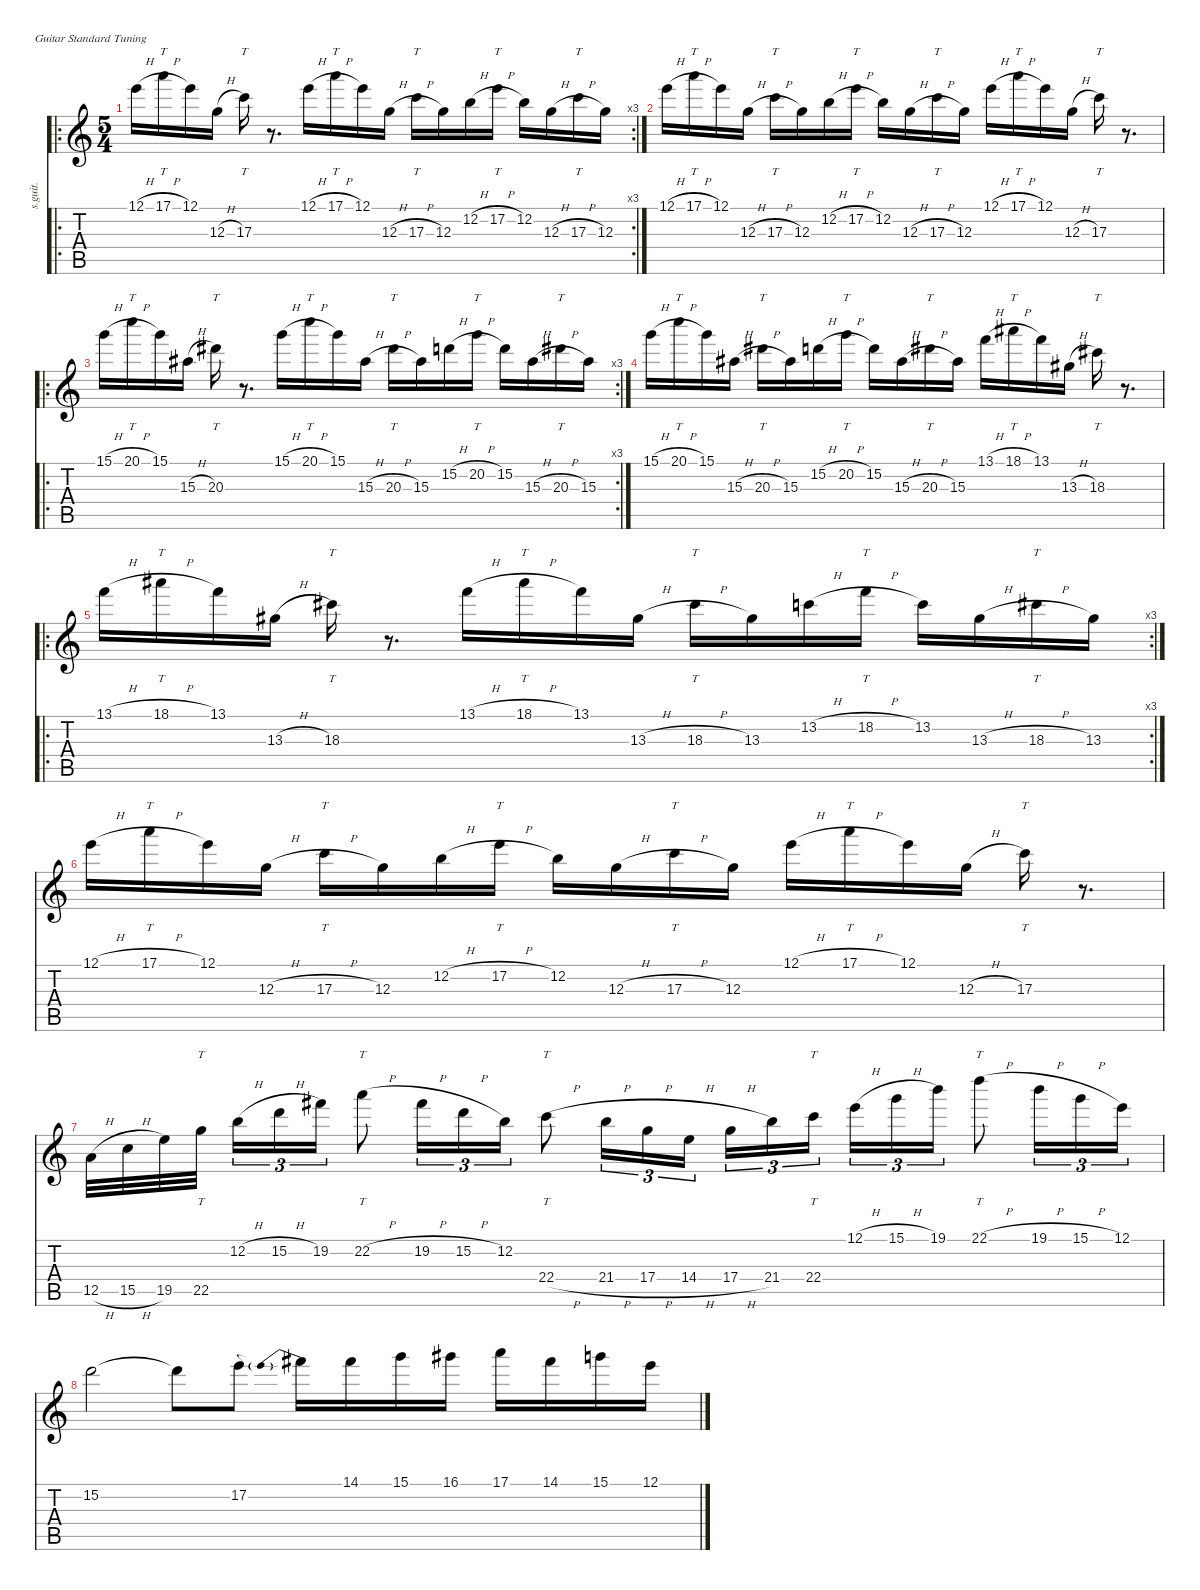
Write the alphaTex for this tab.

\defaultSystemsLayout 4
\hideDynamics
\bracketExtendMode nobrackets
\track ("Guthrie Govan" "s.guit.") {instrument distortionguitar}
\staff {score tabs}
\tuning (E4 B3 G3 D3 A2 E2)
\ro
\rc 3
\ts (5 4)
\tempo (152 hide)
\clef g2
\ks c
12.1{h}.16{dy f} 17.1{h}.16{tt} 12.1.16 12.3{h}.16 17.3.16{tt} r.8{d} 12.1{h}.16 17.1{h}.16{tt} 12.1.16 12.3{h}.16 17.3{h}.16{tt} 12.3.16 12.2{h}.16 17.2{h}.16{tt} 12.2.16 12.3{h}.16 17.3{h}.16{tt} 12.3.16 |
12.1{h}.16 17.1{h}.16{tt} 12.1.16 12.3{h}.16 17.3{h}.16{tt} 12.3.16 12.2{h}.16 17.2{h}.16{tt} 12.2.16 12.3{h}.16 17.3{h}.16{tt} 12.3.16 12.1{h}.16 17.1{h}.16{tt} 12.1.16 12.3{h}.16 17.3.16{tt} r.8{d} |
\ro
\rc 3
15.1{h}.16 20.1{h}.16{tt} 15.1.16 15.3{h acc #}.16 20.3{acc #}.16{tt} r.8{d} 15.1{h}.16 20.1{h}.16{tt} 15.1.16 15.3{h acc #}.16 20.3{h acc #}.16{tt} 15.3{acc #}.16 15.2{h}.16 20.2{h}.16{tt} 15.2.16 15.3{h acc #}.16 20.3{h acc #}.16{tt} 15.3{acc #}.16 |
15.1{h}.16 20.1{h}.16{tt} 15.1.16 15.3{h acc #}.16 20.3{h acc #}.16{tt} 15.3{acc #}.16 15.2{h}.16 20.2{h}.16{tt} 15.2.16 15.3{h acc #}.16 20.3{h acc #}.16{tt} 15.3{acc #}.16 13.1{h}.16 18.1{h acc #}.16{tt} 13.1.16 13.3{h acc #}.16 18.3{acc #}.16{tt} r.8{d} |
\ro
\rc 3
13.1{h}.16 18.1{h acc #}.16{tt} 13.1.16 13.3{h acc #}.16 18.3{acc #}.16{tt} r.8{d} 13.1{h}.16 18.1{h acc #}.16{tt} 13.1.16 13.3{h acc #}.16 18.3{h acc #}.16{tt} 13.3{acc #}.16 13.2{h}.16 18.2{h}.16{tt} 13.2.16 13.3{h acc #}.16 18.3{h acc #}.16{tt} 13.3{acc #}.16 |
12.1{h}.16 17.1{h}.16{tt} 12.1.16 12.3{h}.16 17.3{h}.16{tt} 12.3.16 12.2{h}.16 17.2{h}.16{tt} 12.2.16 12.3{h}.16 17.3{h}.16{tt} 12.3.16 12.1{h}.16 17.1{h}.16{tt} 12.1.16 12.3{h}.16 17.3.16{tt} r.8{d} |
12.5{h}.32 15.5{h}.32 19.5.32 22.5.32{tt} 12.2{h}.16{tu (3 2)} 15.2{h}.16{tu (3 2)} 19.2{acc #}.16{tu (3 2)} 22.2{h}.8{tt} 19.2{h acc #}.16{tu (3 2)} 15.2{h}.16{tu (3 2)} 12.2.16{tu (3 2)} 22.4{h}.8{tt} 21.4{h}.16{tu (3 2)} 17.4{h}.16{tu (3 2)} 14.4{h}.16{tu (3 2)} 17.4{h}.16{tu (3 2)} 21.4.16{tu (3 2)} 22.4.16{tt tu (3 2)} 12.1{h}.16{tu (3 2)} 15.1{h}.16{tu (3 2)} 19.1.16{tu (3 2)} 22.1{h}.8{tt} 19.1{h}.16{tu (3 2)} 15.1{h}.16{tu (3 2)} 12.1.16{tu (3 2)} |
15.2.2 15.2{t}.8 17.2.8 17.2{be (prebend 0 4 60 4) t}.16 14.1{acc #}.16 15.1.16 16.1{acc #}.16 17.1.16 14.1{acc #}.16 15.1.16 12.1.16
